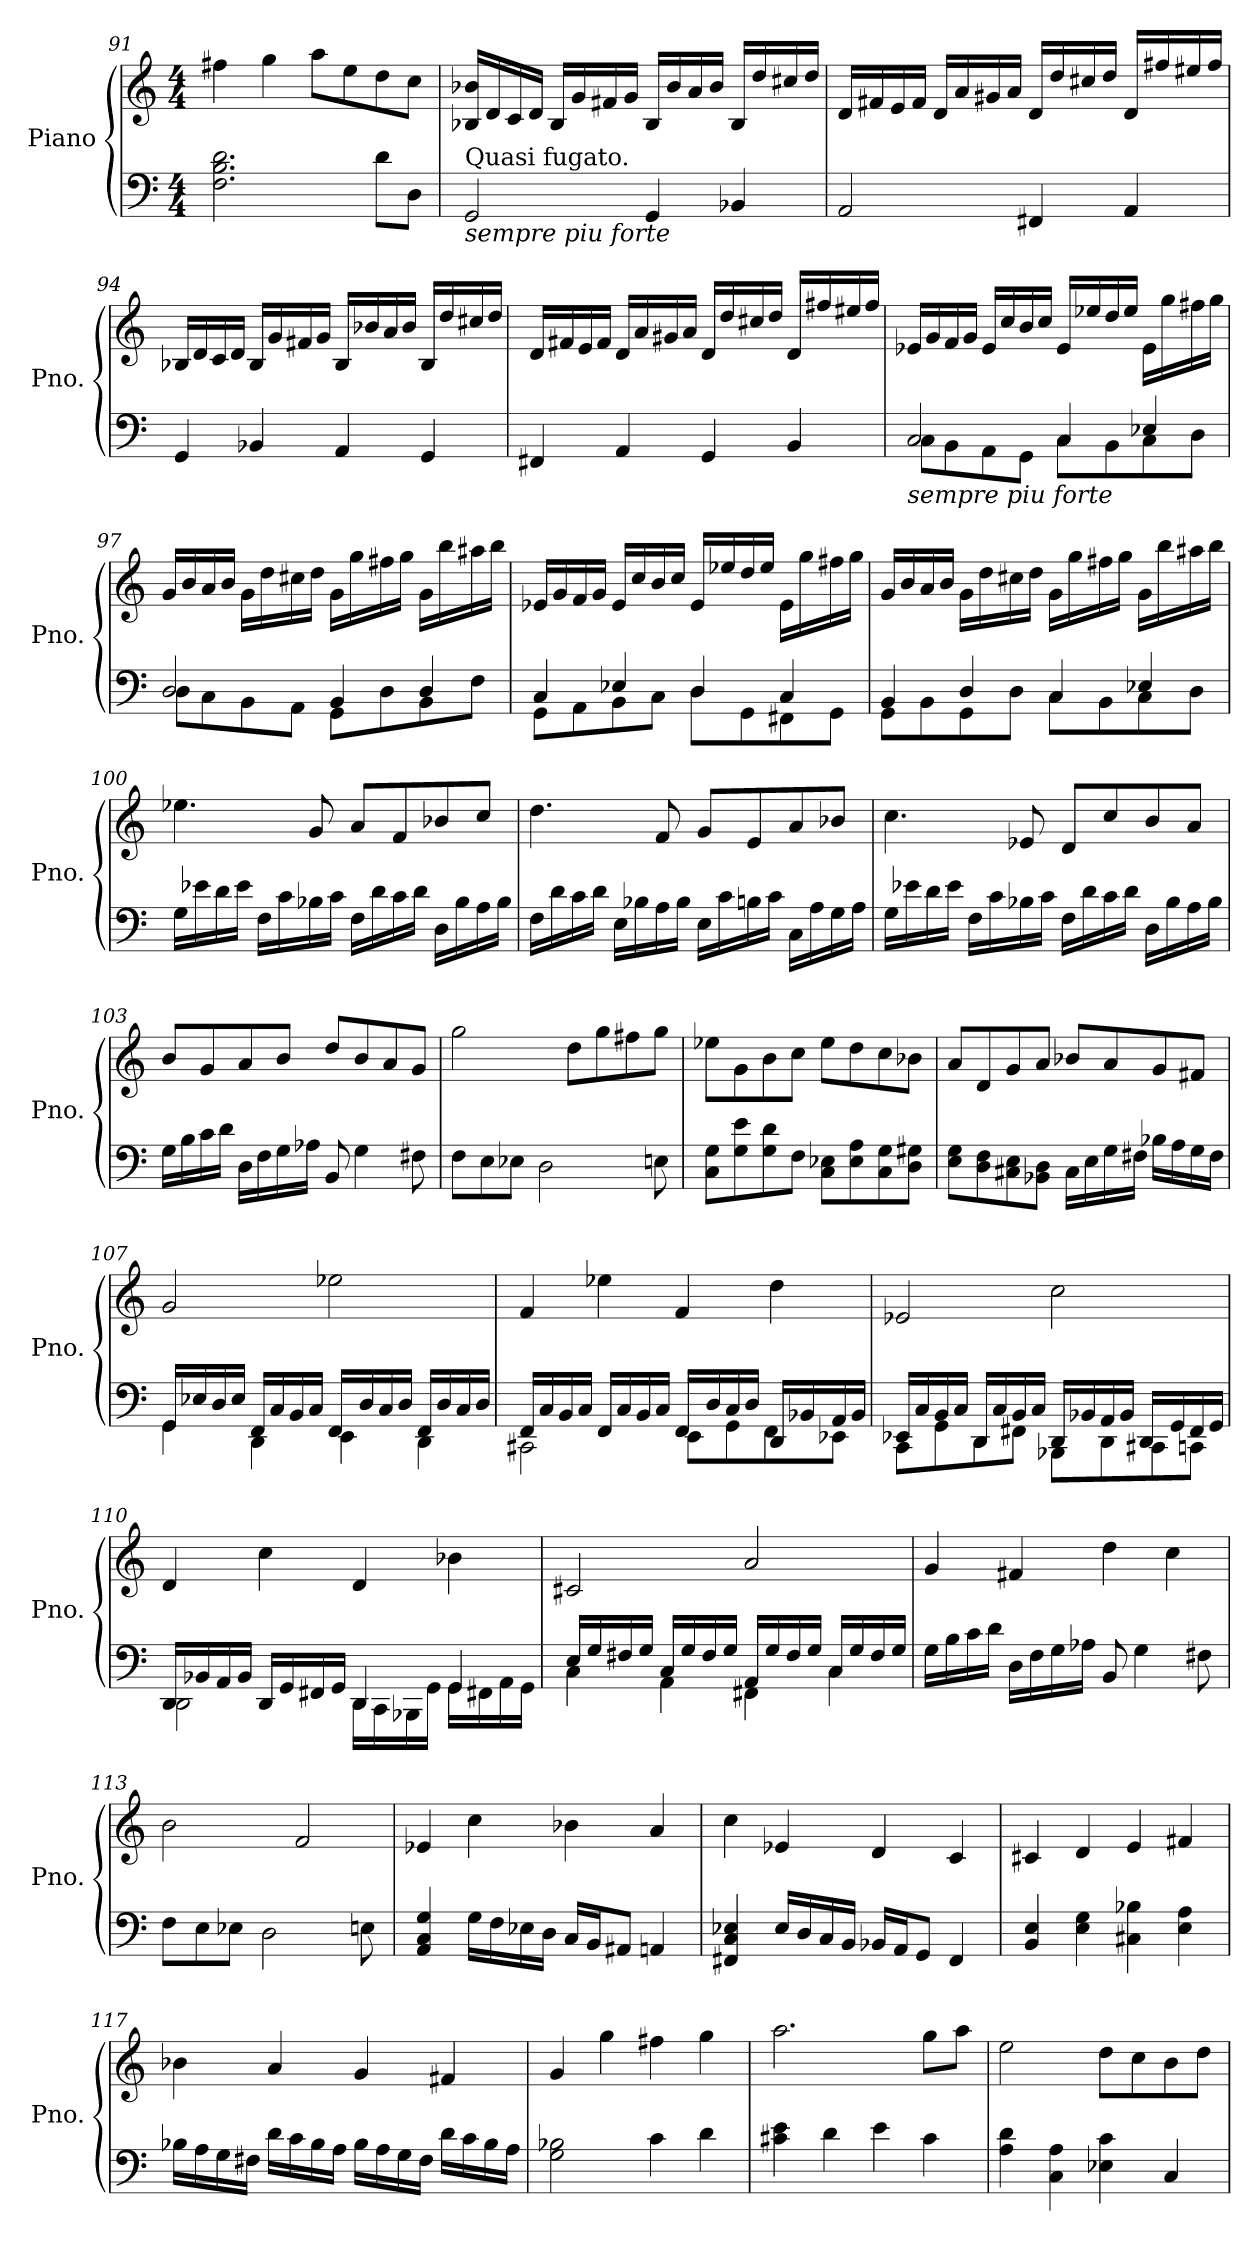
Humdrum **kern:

**kern	**kern
*part1	*part1
*staff2	*staff1
*I"Piano	*
*I'Pno.	*
*clefF4	*clefG2
*k[]	*k[]
*M4/4	*M4/4
=91	=91
2.F\ 2.B\ 2.d\	4ff#X\
.	4gg\
.	8aa\L
.	8ee\
8d\L	8dd\
8D\J	8cc\J
!!LO:PB:g=z
=92	=92
!LO:TX:b:i:t=sempre piu forte	!
!LO:TX:a:t=Quasi fugato.	!
2GG/	16B-X/ 16b-X/LL
.	16d/
.	16c/
.	16d/JJ
.	16B-/LL
.	16g/
.	16f#X/
.	16g/JJ
4GG/	16B-/LL
.	16b-/
.	16a/
.	16b-/JJ
4BB-X/	16B-/LL
.	16dd/
.	16cc#X/
.	16dd/JJ
=93	=93
2AA/	16d/LL
.	16f#X/
.	16e/
.	16f#/JJ
.	16d/LL
.	16a/
.	16g#X/
.	16a/JJ
4FF#X/	16d/LL
.	16dd/
.	16cc#X/
.	16dd/JJ
4AA/	16d/LL
.	16ff#X/
.	16ee#X/
.	16ff#/JJ
!!LO:LB:g=z
=94	=94
4GG/	16B-X/LL
.	16d/
.	16c/
.	16d/JJ
4BB-X/	16B-/LL
.	16g/
.	16f#X/
.	16g/JJ
4AA/	16B-/LL
.	16b-X/
.	16a/
.	16b-/JJ
4GG/	16B-/LL
.	16dd/
.	16cc#X/
.	16dd/JJ
=95	=95
4FF#X/	16d/LL
.	16f#X/
.	16e/
.	16f#/JJ
4AA/	16d/LL
.	16a/
.	16g#X/
.	16a/JJ
4GG/	16d/LL
.	16dd/
.	16cc#X/
.	16dd/JJ
4BB/	16d/LL
.	16ff#X/
.	16ee#X/
.	16ff#/JJ
!!LO:LB:g=z
=96	=96
*^	*
!LO:TX:b:i:t=sempre piu forte	!	!
2C/	8C\L	16e-X/LL
.	.	16g/
.	8BB\	16f/
.	.	16g/JJ
.	8AA\	16e-/LL
.	.	16cc/
.	8GG\J	16b/
.	.	16cc/JJ
4C/	8C\L	16e-/LL
.	.	16ee-X/
.	8BB\	16dd/
.	.	16ee-/JJ
4E-X/	8C\	16e-\LL
.	.	16gg\
.	8D\J	16ff#X\
.	.	16gg\JJ
=97	=97	=97
2D/	8D\L	16g/LL
.	.	16b/
.	8C\	16a/
.	.	16b/JJ
.	8BB\	16g\LL
.	.	16dd\
.	8AA\J	16cc#X\
.	.	16dd\JJ
4BB/	8GG\L	16g\LL
.	.	16gg\
.	8D\	16ff#X\
.	.	16gg\JJ
4D/	8BB\	16g\LL
.	.	16bb\
.	8F\J	16aa#X\
.	.	16bb\JJ
!!LO:LB:g=z
=98	=98	=98
4C/	8GG\L	16e-X/LL
.	.	16g/
.	8AA\	16f/
.	.	16g/JJ
4E-X/	8BB\	16e-/LL
.	.	16cc/
.	8C\J	16b/
.	.	16cc/JJ
4D/	8D\L	16e-/LL
.	.	16ee-X/
.	8GG\	16dd/
.	.	16ee-/JJ
4C/	8FF#X\	16e-\LL
.	.	16gg\
.	8GG\J	16ff#X\
.	.	16gg\JJ
=99	=99	=99
4BB/	8GG\L	16g/LL
.	.	16b/
.	8BB\	16a/
.	.	16b/JJ
4D/	8GG\	16g\LL
.	.	16dd\
.	8D\J	16cc#X\
.	.	16dd\JJ
4C/	8C\L	16g\LL
.	.	16gg\
.	8BB\	16ff#X\
.	.	16gg\JJ
4E-X/	8C\	16g\LL
.	.	16bb\
.	8D\J	16aa#X\
.	.	16bb\JJ
*v	*v	*
!!LO:LB:g=z
=100	=100
16G\LL	4.ee-X\
16e-X\	.
16d\	.
16e-\JJ	.
16F\LL	.
16c\	.
16B-X\	8g/
16c\JJ	.
16F\LL	8a/L
16d\	.
16c\	8f/
16d\JJ	.
16D\LL	8b-X/
16B-\	.
16A\	8cc/J
16B-\JJ	.
=101	=101
16F\LL	4.dd\
16d\	.
16c\	.
16d\JJ	.
16E\LL	.
16B-X\	.
16A\	8f/
16B-\JJ	.
16E\LL	8g/L
16c\	.
16Bn\	8e/
16c\JJ	.
16C\LL	8a/
16A\	.
16G\	8b-X/J
16A\JJ	.
!!LO:LB:g=z
=102	=102
16G\LL	4.cc\
16e-X\	.
16d\	.
16e-\JJ	.
16F\LL	.
16c\	.
16B-X\	8e-X/
16c\JJ	.
16F\LL	8d/L
16d\	.
16c\	8cc/
16d\JJ	.
16D\LL	8b/
16B-\	.
16A\	8a/J
16B-\JJ	.
=103	=103
16G\LL	8b/L
16B\	.
16c\	8g/
16d\JJ	.
16D\LL	8a/
16F\	.
16G\	8b/J
16A-X\JJ	.
8BB/	8dd/L
4G\	8b/
.	8a/
8F#X\	8g/J
=104	=104
8F\L	2gg\
8E\	.
8E-X\J	.
2D\	.
.	8dd\L
.	8gg\
.	8ff#X\
8En\	8gg\J
!!LO:PB:g=z
=105	=105
8C\ 8G\L	8ee-X\L
8G\ 8e\	8g\
8G\ 8d\	8b\
8F\J	8cc\J
8C\ 8E-X\L	8ee-\L
8E-\ 8A\	8dd\
8C\ 8G\	8cc\
8D\ 8G#X\J	8b-X\J
=106	=106
8E\ 8G\L	8a/L
8D\ 8F\	8d/
8C#X\ 8E\	8g/
8BB-X\ 8D\J	8a/J
16C#\LL	8b-X/L
16E\	.
16G\	8a/
16F#X\JJ	.
16B-X\LL	8g/
16A\	.
16G\	8f#X/J
16F#\JJ	.
=107	=107
*^	*
16GG/LL	4GG\	2g/
16E-X/	.	.
16D/	.	.
16E-/JJ	.	.
16FF/LL	4DD\	.
16C/	.	.
16BB/	.	.
16C/JJ	.	.
16FF/LL	4EE\	2ee-X\
16D/	.	.
16C/	.	.
16D/JJ	.	.
16FF/LL	4DD\	.
16D/	.	.
16C/	.	.
16D/JJ	.	.
!!LO:LB:g=z
=108	=108	=108
16FF/LL	2CC#X\	4f/
16C/	.	.
16BB/	.	.
16C/JJ	.	.
16FF/LL	.	4ee-X\
16C/	.	.
16BB/	.	.
16C/JJ	.	.
16FF/LL	8EE\L	4f/
16D/	.	.
16C/	8GG\	.
16D/JJ	.	.
16DD/LL	8FF\	4dd\
16BB-X/	.	.
16AA/	8EE-X\J	.
16BB-/JJ	.	.
=109	=109	=109
16EE-X/LL	8CC\L	2e-X/
16C/	.	.
16BB/	8GG\	.
16C/JJ	.	.
16DD/LL	8DD\	.
16C/	.	.
16BB/	8FF#X\J	.
16C/JJ	.	.
16DD/LL	8BBB-X\L	2cc\
16BB-X/	.	.
16AA/	8DD\	.
16BB-/JJ	.	.
16DD/LL	8CC#X\	.
16GG/	.	.
16FF#/	8CCn\J	.
16GG/JJ	.	.
!!LO:LB:g=z
=110	=110	=110
16DD/LL	2DD\	4d/
16BB-X/	.	.
16AA/	.	.
16BB-/JJ	.	.
16DD/LL	.	4cc\
16GG/	.	.
16FF#X/	.	.
16GG/JJ	.	.
4DD/	16DD\LL	4d/
.	16CC\	.
.	16BBB-X\	.
.	16GG\JJ	.
4GG/	16GG\LL	4b-X\
.	16FF#X\	.
.	16AA\	.
.	16GG\JJ	.
=111	=111	=111
16E/LL	4C\	2c#X/
16G/	.	.
16F#X/	.	.
16G/JJ	.	.
16C/LL	4AA\	.
16G/	.	.
16F#/	.	.
16G/JJ	.	.
16AA/LL	4FF#X\	2a/
16G/	.	.
16F#/	.	.
16G/JJ	.	.
16C/LL	4C\	.
16G/	.	.
16F#/	.	.
16G/JJ	.	.
*v	*v	*
=112	=112
16G\LL	4g/
16B\	.
16c\	.
16d\JJ	.
16D\LL	4f#X/
16F\	.
16G\	.
16A-X\JJ	.
8BB/	4dd\
4G\	.
.	4cc\
8F#X\	.
!!LO:LB:g=z
=113	=113
8F\L	2b\
8E\	.
8E-X\J	.
2D\	.
.	2f/
8En\	.
=114	=114
4AA/ 4C/ 4G/	4e-X/
16G\LL	4cc\
16F\	.
16E-X\	.
16D\JJ	.
16C/LL	4b-X\
16BB/J	.
8AA#X/J	.
4AAn/	4a/
=115	=115
4FF#X/ 4C/ 4E-X/	4cc\
16E-/LL	4e-X/
16D/	.
16C/	.
16BB/JJ	.
16BB-X/LL	4d/
16AA/J	.
8GG/J	.
4FF#/	4c/
=116	=116
4BB/ 4E/	4c#X/
4E\ 4G\	4d/
4C#X\ 4B-X\	4e/
4E\ 4A\	4f#X/
!!LO:LB:g=z
=117	=117
16B-X\LL	4b-X\
16A\	.
16G\	.
16F#X\JJ	.
16d\LL	4a/
16c\	.
16B-\	.
16A\JJ	.
16B-\LL	4g/
16A\	.
16G\	.
16F#\JJ	.
16d\LL	4f#X/
16c\	.
16B-\	.
16A\JJ	.
=118	=118
2G\ 2B-X\	4g/
.	4gg\
4c\	4ff#X\
4d\	4gg\
=119	=119
4c#X\ 4e\	2.aa\
4d\	.
4e\	.
4c#\	8gg\L
.	8aa\J
=120	=120
4A\ 4d\	2ee\
4C\ 4A\	.
4E-X\ 4c\	8dd\L
.	8cc\
4C/	8b\
.	8dd\J
=	=
*-	*-
